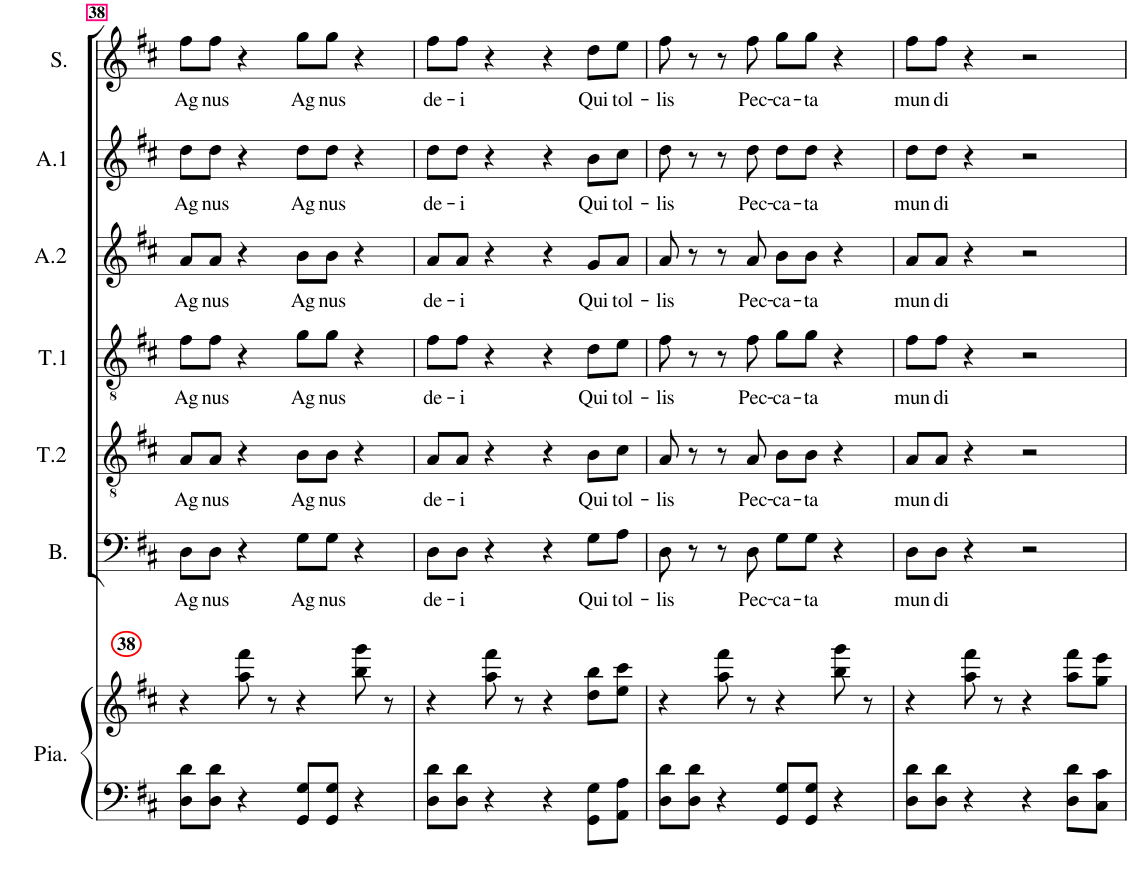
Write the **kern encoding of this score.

**kern	**kern	**kern	**text	**kern	**text	**kern	**text	**kern	**text	**kern	**text	**kern	**text
*part7	*part7	*part6	*part6	*part5	*part5	*part4	*part4	*part3	*part3	*part2	*part2	*part1	*part1
*staff8	*staff7	*staff6	*staff6	*staff5	*staff5	*staff4	*staff4	*staff3	*staff3	*staff2	*staff2	*staff1	*staff1
*I"Piano	*	*I"Basse	*	*I"Ténor 2	*	*I"Ténor 1	*	*I"Alto 2	*	*I"Alto 1	*	*I"Soprano	*
*I'Pia.	*	*I'B.	*	*I'T.2	*	*I'T.1	*	*I'A.2	*	*I'A.1	*	*I'S.	*
!!LO:PB:g=z
*clefF4	*clefG2	*clefF4	*	*clefGv2	*	*clefGv2	*	*clefG2	*	*clefG2	*	*clefG2	*
*k[f#c#]	*k[f#c#]	*k[f#c#]	*	*k[f#c#]	*	*k[f#c#]	*	*k[f#c#]	*	*k[f#c#]	*	*k[f#c#]	*
*M4/4	*M4/4	*M4/4	*	*M4/4	*	*M4/4	*	*M4/4	*	*M4/4	*	*M4/4	*
=38	=38	=38	=38	=38	=38	=38	=38	=38	=38	=38	=38	=38	=38
!	!LO:TX:a:B:t=38	!	!	!	!	!	!	!	!	!	!	!	!
!	!	!	!LO:LY:b	!	!LO:LY:b	!	!LO:LY:b	!	!LO:LY:b	!	!LO:LY:b	!	!LO:LY:b
8D\ 8d\L	4r	8D\L	Ag-	8A/L	Ag-	8f#\L	Ag-	8a/L	Ag-	8dd\L	Ag-	8ff#\L	Ag-
!	!	!	!LO:LY:b	!	!LO:LY:b	!	!LO:LY:b	!	!LO:LY:b	!	!LO:LY:b	!	!LO:LY:b
8D\ 8d\J	.	8D\J	-nus	8A/J	-nus	8f#\J	-nus	8a/J	-nus	8dd\J	-nus	8ff#\J	-nus
4r	8aa\ 8fff#\	4r	.	4r	.	4r	.	4r	.	4r	.	4r	.
.	8r	.	.	.	.	.	.	.	.	.	.	.	.
!	!	!	!LO:LY:b	!	!LO:LY:b	!	!LO:LY:b	!	!LO:LY:b	!	!LO:LY:b	!	!LO:LY:b
8GG/ 8G/L	4r	8G\L	Ag-	8B\L	Ag-	8g\L	Ag-	8b\L	Ag-	8dd\L	Ag-	8gg\L	Ag-
!	!	!	!LO:LY:b	!	!LO:LY:b	!	!LO:LY:b	!	!LO:LY:b	!	!LO:LY:b	!	!LO:LY:b
8GG/ 8G/J	.	8G\J	-nus	8B\J	-nus	8g\J	-nus	8b\J	-nus	8dd\J	-nus	8gg\J	-nus
4r	8bb\ 8ggg\	4r	.	4r	.	4r	.	4r	.	4r	.	4r	.
.	8r	.	.	.	.	.	.	.	.	.	.	.	.
=39	=39	=39	=39	=39	=39	=39	=39	=39	=39	=39	=39	=39	=39
!	!	!	!LO:LY:b	!	!LO:LY:b	!	!LO:LY:b	!	!LO:LY:b	!	!LO:LY:b	!	!LO:LY:b
8D\ 8d\L	4r	8D\L	de-	8A/L	de-	8f#\L	de-	8a/L	de-	8dd\L	de-	8ff#\L	de-
!	!	!	!LO:LY:b	!	!LO:LY:b	!	!LO:LY:b	!	!LO:LY:b	!	!LO:LY:b	!	!LO:LY:b
8D\ 8d\J	.	8D\J	-i	8A/J	-i	8f#\J	-i	8a/J	-i	8dd\J	-i	8ff#\J	-i
4r	8aa\ 8fff#\	4r	.	4r	.	4r	.	4r	.	4r	.	4r	.
.	8r	.	.	.	.	.	.	.	.	.	.	.	.
4r	4r	4r	.	4r	.	4r	.	4r	.	4r	.	4r	.
!	!	!	!LO:LY:b	!	!LO:LY:b	!	!LO:LY:b	!	!LO:LY:b	!	!LO:LY:b	!	!LO:LY:b
8GG\ 8G\L	8dd\ 8bb\L	8G\L	Qui	8B\L	Qui	8d\L	Qui	8g/L	Qui	8b\L	Qui	8dd\L	Qui
!	!	!	!LO:LY:b	!	!LO:LY:b	!	!LO:LY:b	!	!LO:LY:b	!	!LO:LY:b	!	!LO:LY:b
8AA\ 8A\J	8ee\ 8ccc#\J	8A\J	tol-	8c#\J	tol-	8e\J	tol-	8a/J	tol-	8cc#\J	tol-	8ee\J	tol-
=40	=40	=40	=40	=40	=40	=40	=40	=40	=40	=40	=40	=40	=40
!	!	!	!LO:LY:b	!	!LO:LY:b	!	!LO:LY:b	!	!LO:LY:b	!	!LO:LY:b	!	!LO:LY:b
8D\ 8d\L	4r	8D\	-lis	8A/	-lis	8f#\	-lis	8a/	-lis	8dd\	-lis	8ff#\	-lis
8D\ 8d\J	.	8r	.	8r	.	8r	.	8r	.	8r	.	8r	.
4r	8aa\ 8fff#\	8r	.	8r	.	8r	.	8r	.	8r	.	8r	.
!	!	!	!LO:LY:b	!	!LO:LY:b	!	!LO:LY:b	!	!LO:LY:b	!	!LO:LY:b	!	!LO:LY:b
.	8r	8D\	Pec-	8A/	Pec-	8f#\	Pec-	8a/	Pec-	8dd\	Pec-	8ff#\	Pec-
!	!	!	!LO:LY:b	!	!LO:LY:b	!	!LO:LY:b	!	!LO:LY:b	!	!LO:LY:b	!	!LO:LY:b
8GG/ 8G/L	4r	8G\L	-ca-	8B\L	-ca-	8g\L	-ca-	8b\L	-ca-	8dd\L	-ca-	8gg\L	-ca-
!	!	!	!LO:LY:b	!	!LO:LY:b	!	!LO:LY:b	!	!LO:LY:b	!	!LO:LY:b	!	!LO:LY:b
8GG/ 8G/J	.	8G\J	-ta	8B\J	-ta	8g\J	-ta	8b\J	-ta	8dd\J	-ta	8gg\J	-ta
4r	8bb\ 8ggg\	4r	.	4r	.	4r	.	4r	.	4r	.	4r	.
.	8r	.	.	.	.	.	.	.	.	.	.	.	.
=41	=41	=41	=41	=41	=41	=41	=41	=41	=41	=41	=41	=41	=41
!	!	!	!LO:LY:b	!	!LO:LY:b	!	!LO:LY:b	!	!LO:LY:b	!	!LO:LY:b	!	!LO:LY:b
8D\ 8d\L	4r	8D\L	mun-	8A/L	mun-	8f#\L	mun-	8a/L	mun-	8dd\L	mun-	8ff#\L	mun-
!	!	!	!LO:LY:b	!	!LO:LY:b	!	!LO:LY:b	!	!LO:LY:b	!	!LO:LY:b	!	!LO:LY:b
8D\ 8d\J	.	8D\J	-di	8A/J	-di	8f#\J	-di	8a/J	-di	8dd\J	-di	8ff#\J	-di
4r	8aa\ 8fff#\	4r	.	4r	.	4r	.	4r	.	4r	.	4r	.
.	8r	.	.	.	.	.	.	.	.	.	.	.	.
4r	4r	2r	.	2r	.	2r	.	2r	.	2r	.	2r	.
8D\ 8d\L	8aa\ 8fff#\L	.	.	.	.	.	.	.	.	.	.	.	.
8C#\ 8c#\J	8gg\ 8eee\J	.	.	.	.	.	.	.	.	.	.	.	.
=	=	=	=	=	=	=	=	=	=	=	=	=	=
*-	*-	*-	*-	*-	*-	*-	*-	*-	*-	*-	*-	*-	*-
